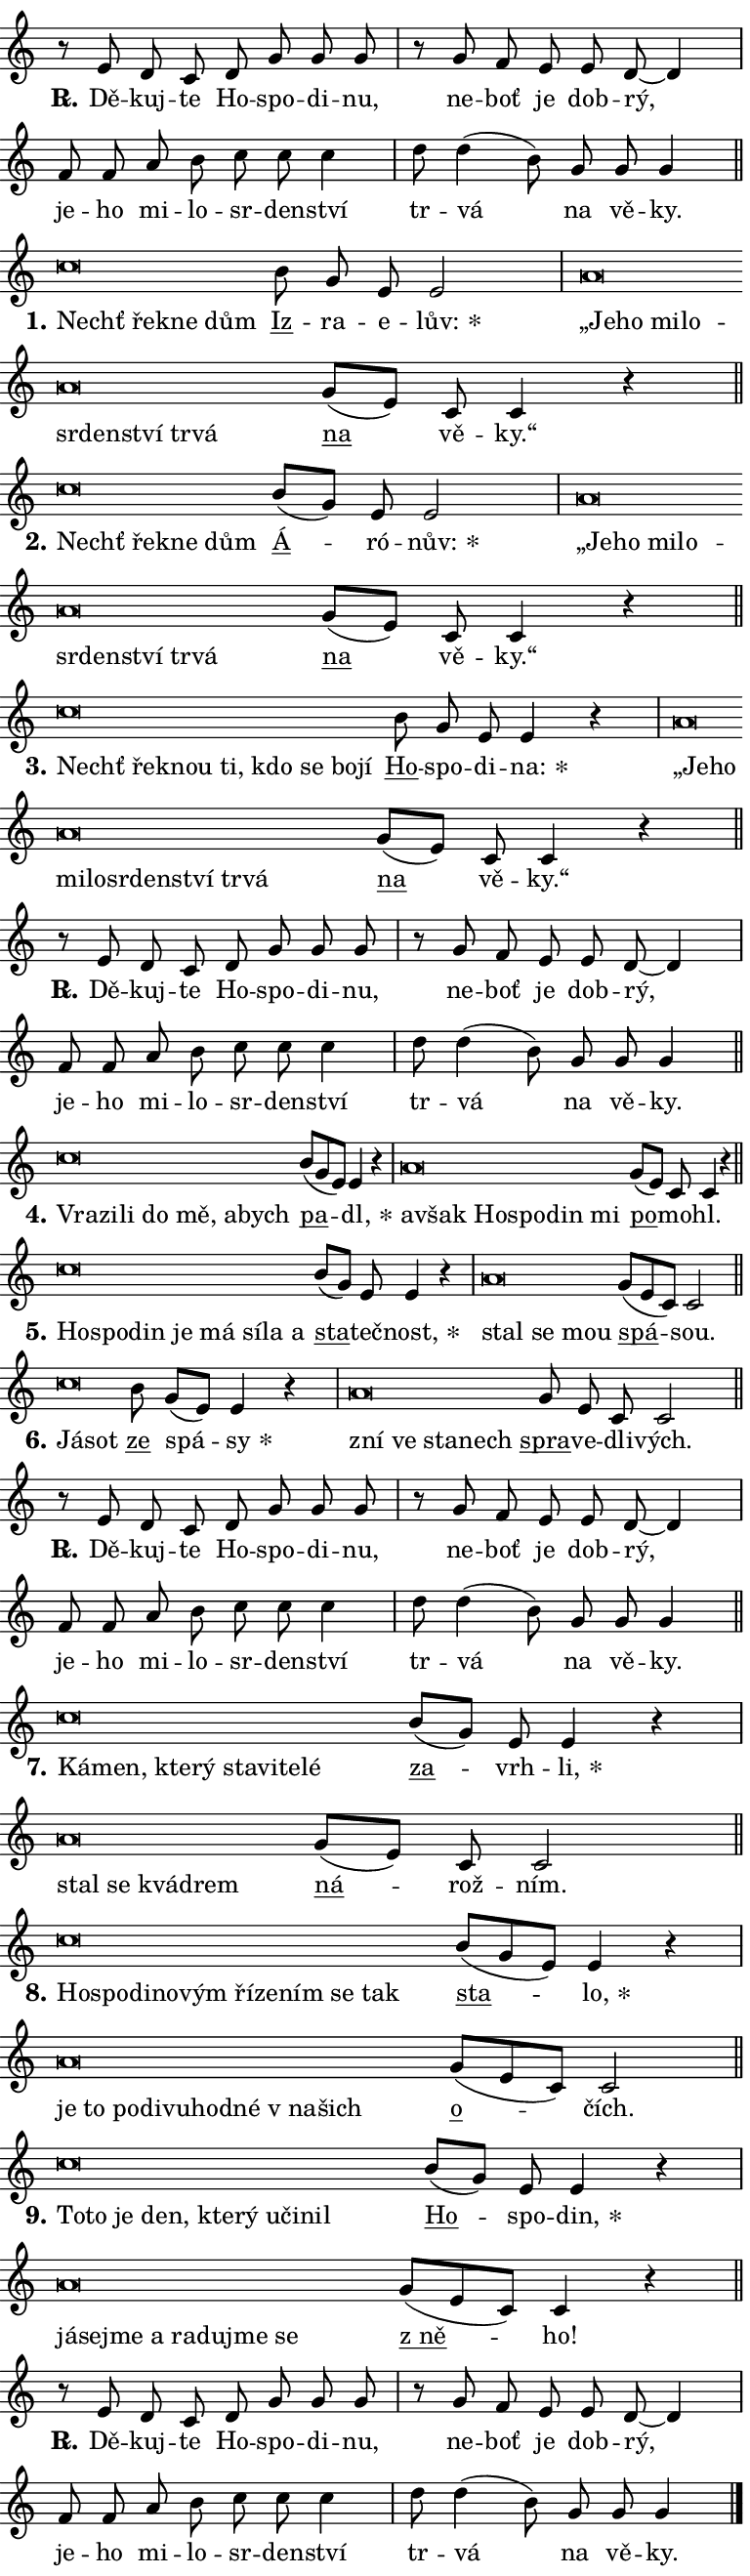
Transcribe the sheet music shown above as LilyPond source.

\version "2.24.0"
\header { tagline = "" }
\paper {
  indent = 0\cm
  top-margin = 0\cm
  right-margin = 0.13\cm % to fit lyric hyphens
  bottom-margin = 0\cm
  left-margin = 0\cm
  paper-width = 13\cm
  page-breaking = #ly:one-page-breaking
  system-system-spacing.basic-distance = #11
  score-system-spacing.basic-distance = #11
  ragged-last = ##f
}


%% Author: Thomas Morley
%% https://lists.gnu.org/archive/html/lilypond-user/2020-05/msg00002.html
#(define (line-position grob)
"Returns position of @var[grob} in current system:
   @code{'start}, if at first time-step
   @code{'end}, if at last time-step
   @code{'middle} otherwise
"
  (let* ((col (ly:item-get-column grob))
         (ln (ly:grob-object col 'left-neighbor))
         (rn (ly:grob-object col 'right-neighbor))
         (col-to-check-left (if (ly:grob? ln) ln col))
         (col-to-check-right (if (ly:grob? rn) rn col))
         (break-dir-left
           (and
             (ly:grob-property col-to-check-left 'non-musical #f)
             (ly:item-break-dir col-to-check-left)))
         (break-dir-right
           (and
             (ly:grob-property col-to-check-right 'non-musical #f)
             (ly:item-break-dir col-to-check-right))))
        (cond ((eqv? 1 break-dir-left) 'start)
              ((eqv? -1 break-dir-right) 'end)
              (else 'middle))))

#(define (tranparent-at-line-position vctor)
  (lambda (grob)
  "Relying on @code{line-position} select the relevant enry from @var{vctor}.
Used to determine transparency,"
    (case (line-position grob)
      ((end) (not (vector-ref vctor 0)))
      ((middle) (not (vector-ref vctor 1)))
      ((start) (not (vector-ref vctor 2))))))

noteHeadBreakVisibility =
#(define-music-function (break-visibility)(vector?)
"Makes @code{NoteHead}s transparent relying on @var{break-visibility}"
#{
  \override NoteHead.transparent =
    #(tranparent-at-line-position break-visibility)
#})

#(define delete-ledgers-for-transparent-note-heads
  (lambda (grob)
    "Reads whether a @code{NoteHead} is transparent.
If so this @code{NoteHead} is removed from @code{'note-heads} from
@var{grob}, which is supposed to be @code{LedgerLineSpanner}.
As a result ledgers are not printed for this @code{NoteHead}"
    (let* ((nhds-array (ly:grob-object grob 'note-heads))
           (nhds-list
             (if (ly:grob-array? nhds-array)
                 (ly:grob-array->list nhds-array)
                 '()))
           ;; Relies on the transparent-property being done before
           ;; Staff.LedgerLineSpanner.after-line-breaking is executed.
           ;; This is fragile ...
           (to-keep
             (remove
               (lambda (nhd)
                 (ly:grob-property nhd 'transparent #f))
               nhds-list)))
      ;; TODO find a better method to iterate over grob-arrays, similiar
      ;; to filter/remove etc for lists
      ;; For now rebuilt from scratch
      (set! (ly:grob-object grob 'note-heads)  '())
      (for-each
        (lambda (nhd)
          (ly:pointer-group-interface::add-grob grob 'note-heads nhd))
        to-keep))))

squashNotes = {
  \override NoteHead.X-extent = #'(-0.2 . 0.2)
  \override NoteHead.Y-extent = #'(-0.75 . 0)
  \override NoteHead.stencil =
    #(lambda (grob)
       (let ((pos (ly:grob-property grob 'staff-position)))
         (begin
           (if (< pos -7) (display "ERROR: Lower brevis then expected\n") (display ""))
           (if (<= pos -6) ly:text-interface::print ly:note-head::print))))
}
unSquashNotes = {
  \revert NoteHead.X-extent
  \revert NoteHead.Y-extent
  \revert NoteHead.stencil
}

hideNotes = \noteHeadBreakVisibility #begin-of-line-visible
unHideNotes = \noteHeadBreakVisibility #all-visible

% work-around for resetting accidentals
% https://lilypond.org/doc/v2.23/Documentation/notation/displaying-rhythms#unmetered-music
cadenzaMeasure = {
  \cadenzaOff
  \partial 1024 s1024
  \cadenzaOn
}

#(define-markup-command (accent layout props text) (markup?)
  "Underline accented syllable"
  (interpret-markup layout props
    #{\markup \override #'(offset . 4.3) \underline { #text }#}))

responsum = \markup \concat {
  "R" \hspace #-1.05 \path #0.1 #'((moveto 0 0.07) (lineto 0.9 0.8)) \hspace #0.05 "."
}

spaceSize = #0.6828661417322834 % exact space size for TeX Gyre Schola

\layout {
  \context {
    \Staff
    \remove "Time_signature_engraver"
    \override LedgerLineSpanner.after-line-breaking = #delete-ledgers-for-transparent-note-heads
  }
  \context {
    \Lyrics {
      \override LyricSpace.minimum-distance = \spaceSize
      \override LyricText.font-name = #"TeX Gyre Schola"
      \override LyricText.font-size = 1
      \override StanzaNumber.font-name = #"TeX Gyre Schola Bold"
      \override StanzaNumber.font-size = 1
    }
  }
  \context {
    \Score 
    \override NoteHead.text =
      #(lambda (grob) 
        (let ((pos (ly:grob-property grob 'staff-position)))
          #{\markup {
            \combine
              \halign #-0.55 \raise #(if (= pos -6) 0 0.5) \override #'(thickness . 2) \draw-line #'(3.2 . 0)
              \musicglyph "noteheads.sM1"
          }#}))
  }
}

% magnetic-lyrics.ily
%
%   written by
%     Jean Abou Samra <jean@abou-samra.fr>
%     Werner Lemberg <wl@gnu.org>
%
%   adapted by
%     Jiri Hon <jiri.hon@gmail.com>
%
% Version 2022-Apr-15

% https://www.mail-archive.com/lilypond-user@gnu.org/msg149350.html

#(define (Left_hyphen_pointer_engraver context)
   "Collect syllable-hyphen-syllable occurrences in lyrics and store
them in properties.  This engraver only looks to the left.  For
example, if the lyrics input is @code{foo -- bar}, it does the
following.

@itemize @bullet
@item
Set the @code{text} property of the @code{LyricHyphen} grob between
@q{foo} and @q{bar} to @code{foo}.

@item
Set the @code{left-hyphen} property of the @code{LyricText} grob with
text @q{foo} to the @code{LyricHyphen} grob between @q{foo} and
@q{bar}.
@end itemize

Use this auxiliary engraver in combination with the
@code{lyric-@/text::@/apply-@/magnetic-@/offset!} hook."
   (let ((hyphen #f)
         (text #f))
     (make-engraver
      (acknowledgers
       ((lyric-syllable-interface engraver grob source-engraver)
        (set! text grob)))
      (end-acknowledgers
       ((lyric-hyphen-interface engraver grob source-engraver)
        ;(when (not (grob::has-interface grob 'lyric-space-interface))
          (set! hyphen grob)));)
      ((stop-translation-timestep engraver)
       (when (and text hyphen)
         (ly:grob-set-object! text 'left-hyphen hyphen))
       (set! text #f)
       (set! hyphen #f)))))

#(define (lyric-text::apply-magnetic-offset! grob)
   "If the space between two syllables is less than the value in
property @code{LyricText@/.details@/.squash-threshold}, move the right
syllable to the left so that it gets concatenated with the left
syllable.

Use this function as a hook for
@code{LyricText@/.after-@/line-@/breaking} if the
@code{Left_@/hyphen_@/pointer_@/engraver} is active."
   (let ((hyphen (ly:grob-object grob 'left-hyphen #f)))
     (when hyphen
       (let ((left-text (ly:spanner-bound hyphen LEFT)))
         (when (grob::has-interface left-text 'lyric-syllable-interface)
           (let* ((common (ly:grob-common-refpoint grob left-text X))
                  (this-x-ext (ly:grob-extent grob common X))
                  (left-x-ext
                   (begin
                     ;; Trigger magnetism for left-text.
                     (ly:grob-property left-text 'after-line-breaking)
                     (ly:grob-extent left-text common X)))
                  ;; `delta` is the gap width between two syllables.
                  (delta (- (interval-start this-x-ext)
                            (interval-end left-x-ext)))
                  (details (ly:grob-property grob 'details))
                  (threshold (assoc-get 'squash-threshold details 0.2)))
             (when (< delta threshold)
               (let* (;; We have to manipulate the input text so that
                      ;; ligatures crossing syllable boundaries are not
                      ;; disabled.  For languages based on the Latin
                      ;; script this is essentially a beautification.
                      ;; However, for non-Western scripts it can be a
                      ;; necessity.
                      (lt (ly:grob-property left-text 'text))
                      (rt (ly:grob-property grob 'text))
                      (is-space (grob::has-interface hyphen 'lyric-space-interface))
                      (space (if is-space " " ""))
                      (extra-delta (if is-space spaceSize 0))
                      ;; Append new syllable.
                      (ltrt-space (if (and (string? lt) (string? rt))
                                (string-append lt space rt)
                                (make-concat-markup (list lt space rt))))
                      ;; Right-align `ltrt` to the right side.
                      (ltrt-space-markup (grob-interpret-markup
                               grob
                               (make-translate-markup
                                (cons (interval-length this-x-ext) 0)
                                (make-right-align-markup ltrt-space)))))
                 (begin
                   ;; Don't print `left-text`.
                   (ly:grob-set-property! left-text 'stencil #f)
                   ;; Set text and stencil (which holds all collected
                   ;; syllables so far) and shift it to the left.
                   (ly:grob-set-property! grob 'text ltrt-space)
                   (ly:grob-set-property! grob 'stencil ltrt-space-markup)
                   (ly:grob-translate-axis! grob (- (- delta extra-delta)) X))))))))))


#(define (lyric-hyphen::displace-bounds-first grob)
   ;; Make very sure this callback isn't triggered too early.
   (let ((left (ly:spanner-bound grob LEFT))
         (right (ly:spanner-bound grob RIGHT)))
     (ly:grob-property left 'after-line-breaking)
     (ly:grob-property right 'after-line-breaking)
     (ly:lyric-hyphen::print grob)))

squashThreshold = #0.4

\layout {
  \context {
    \Lyrics
    \consists #Left_hyphen_pointer_engraver
    \override LyricText.after-line-breaking =
      #lyric-text::apply-magnetic-offset!
    \override LyricHyphen.stencil = #lyric-hyphen::displace-bounds-first
    \override LyricText.details.squash-threshold = \squashThreshold
    \override LyricHyphen.minimum-distance = 0
    \override LyricHyphen.minimum-length = \squashThreshold
  }
}

squashText = \override LyricText.details.squash-threshold = 9999
unSquashText = \override LyricText.details.squash-threshold = \squashThreshold

leftText = \override LyricText.self-alignment-X = #LEFT
unLeftText = \revert LyricText.self-alignment-X

starOffset = #(lambda (grob) 
                (let ((x_offset (ly:self-alignment-interface::aligned-on-x-parent grob)))
                  (if (= x_offset 0) 0 (+ x_offset 1.2))))

star = #(define-music-function (syllable)(string?)
"Append star separator at the end of a syllable"
#{
  \once \override LyricText.X-offset = #starOffset
  \lyricmode { \markup {
    #syllable
    \override #'((font-name . "TeX Gyre Schola Bold")) \hspace #0.2 \lower #0.65 \larger "*"
  } }
#})

starAccent = #(define-music-function (syllable)(string?)
"Append star separator at the end of a syllable and make accent"
#{
  \once \override LyricText.X-offset = #starOffset
  \lyricmode { \markup {
    \accent #syllable
    \override #'((font-name . "TeX Gyre Schola Bold")) \hspace #0.2 \lower #0.65 \larger "*"
  } }
#})

breath = #(define-music-function (syllable)(string?)
"Append breathing indicator at the end of a syllable"
#{
  \lyricmode { \markup { #syllable "+" } }
#})

optionalBreath = #(define-music-function (syllable)(string?)
"Append optional breathing indicator at the end of a syllable"
#{
  \lyricmode { \markup { #syllable "(+)" } }
#})


\score {
    <<
        \new Voice = "melody" { \cadenzaOn \key c \major \relative { r8 e' d c d g g g \cadenzaMeasure \bar "|" r g f e e d~ d4 \cadenzaMeasure \bar "|" f8 f a b c c c4 \cadenzaMeasure \bar "|" d8 d4( b8)] g g g4 \cadenzaMeasure \bar "||" \break } }
        \new Lyrics \lyricsto "melody" { \lyricmode { \set stanza = \responsum
Dě -- kuj -- te Ho -- spo -- di -- nu, ne -- boť je dob -- rý, je -- ho mi -- lo -- sr -- den -- ství tr -- vá na vě -- ky. } }
    >>
    \layout {}
}

\score {
    <<
        \new Voice = "melody" { \cadenzaOn \key c \major \relative { \squashNotes c''\breve*1/16 \hideNotes \breve*1/16 \bar "" \breve*1/16 \breve*1/16 \bar "" \unHideNotes \unSquashNotes \bar "" b8 g e e2 \cadenzaMeasure \bar "|" \squashNotes a\breve*1/16 \hideNotes \breve*1/16 \bar "" \breve*1/16 \bar "" \breve*1/16 \bar "" \breve*1/16 \bar "" \breve*1/16 \bar "" \breve*1/16 \bar "" \breve*1/16 \breve*1/16 \bar "" \unHideNotes \unSquashNotes \bar "" g8[( e)] c c4 r \cadenzaMeasure \bar "||" \break } }
        \new Lyrics \lyricsto "melody" { \lyricmode { \set stanza = "1."
\leftText Nechť \squashText řek -- ne dům \unLeftText \unSquashText \markup \accent Iz -- ra -- e -- \star lův: \leftText „Je -- \squashText ho mi -- lo -- sr -- den -- ství tr -- vá \unLeftText \unSquashText \markup \accent na vě -- ky.“ } }
    >>
    \layout {}
}

\score {
    <<
        \new Voice = "melody" { \cadenzaOn \key c \major \relative { \squashNotes c''\breve*1/16 \hideNotes \breve*1/16 \bar "" \breve*1/16 \breve*1/16 \bar "" \unHideNotes \unSquashNotes \bar "" b8[( g)] e e2 \cadenzaMeasure \bar "|" \squashNotes a\breve*1/16 \hideNotes \breve*1/16 \bar "" \breve*1/16 \bar "" \breve*1/16 \bar "" \breve*1/16 \bar "" \breve*1/16 \bar "" \breve*1/16 \bar "" \breve*1/16 \breve*1/16 \bar "" \unHideNotes \unSquashNotes \bar "" g8[( e)] c c4 r \cadenzaMeasure \bar "||" \break } }
        \new Lyrics \lyricsto "melody" { \lyricmode { \set stanza = "2."
\leftText Nechť \squashText řek -- ne dům \unLeftText \unSquashText \markup \accent Á -- ró -- \star nův: \leftText „Je -- \squashText ho mi -- lo -- sr -- den -- ství tr -- vá \unLeftText \unSquashText \markup \accent na vě -- ky.“ } }
    >>
    \layout {}
}

\score {
    <<
        \new Voice = "melody" { \cadenzaOn \key c \major \relative { \squashNotes c''\breve*1/16 \hideNotes \breve*1/16 \bar "" \breve*1/16 \bar "" \breve*1/16 \bar "" \breve*1/16 \bar "" \breve*1/16 \bar "" \breve*1/16 \breve*1/16 \bar "" \unHideNotes \unSquashNotes \bar "" b8 g e e4 r \cadenzaMeasure \bar "|" \squashNotes a\breve*1/16 \hideNotes \breve*1/16 \bar "" \breve*1/16 \bar "" \breve*1/16 \bar "" \breve*1/16 \bar "" \breve*1/16 \bar "" \breve*1/16 \bar "" \breve*1/16 \breve*1/16 \bar "" \unHideNotes \unSquashNotes \bar "" g8[( e)] c c4 r \cadenzaMeasure \bar "||" \break } }
        \new Lyrics \lyricsto "melody" { \lyricmode { \set stanza = "3."
\leftText Nechť \squashText řek -- nou ti, kdo se bo -- jí \unLeftText \unSquashText \markup \accent Ho -- spo -- di -- \star na: \leftText „Je -- \squashText ho mi -- lo -- sr -- den -- ství tr -- vá \unLeftText \unSquashText \markup \accent na vě -- ky.“ } }
    >>
    \layout {}
}

\score {
    <<
        \new Voice = "melody" { \cadenzaOn \key c \major \relative { r8 e' d c d g g g \cadenzaMeasure \bar "|" r g f e e d~ d4 \cadenzaMeasure \bar "|" f8 f a b c c c4 \cadenzaMeasure \bar "|" d8 d4( b8)] g g g4 \cadenzaMeasure \bar "||" \break } }
        \new Lyrics \lyricsto "melody" { \lyricmode { \set stanza = \responsum
Dě -- kuj -- te Ho -- spo -- di -- nu, ne -- boť je dob -- rý, je -- ho mi -- lo -- sr -- den -- ství tr -- vá na vě -- ky. } }
    >>
    \layout {}
}

\score {
    <<
        \new Voice = "melody" { \cadenzaOn \key c \major \relative { \squashNotes c''\breve*1/16 \hideNotes \breve*1/16 \bar "" \breve*1/16 \bar "" \breve*1/16 \bar "" \breve*1/16 \bar "" \breve*1/16 \breve*1/16 \bar "" \unHideNotes \unSquashNotes \bar "" b8[( g e)] e4 r \cadenzaMeasure \bar "|" \squashNotes a\breve*1/16 \hideNotes \breve*1/16 \bar "" \breve*1/16 \bar "" \breve*1/16 \bar "" \breve*1/16 \breve*1/16 \bar "" \unHideNotes \unSquashNotes \bar "" g8[( e)] c c4 r \cadenzaMeasure \bar "||" \break } }
        \new Lyrics \lyricsto "melody" { \lyricmode { \set stanza = "4."
\leftText Vra -- \squashText zi -- li do mě, a -- bych \unLeftText \unSquashText \markup \accent pa -- \star dl, \leftText a -- \squashText však Ho -- spo -- din mi \unLeftText \unSquashText \markup \accent po -- mo -- hl. } }
    >>
    \layout {}
}

\score {
    <<
        \new Voice = "melody" { \cadenzaOn \key c \major \relative { \squashNotes c''\breve*1/16 \hideNotes \breve*1/16 \bar "" \breve*1/16 \bar "" \breve*1/16 \bar "" \breve*1/16 \bar "" \breve*1/16 \bar "" \breve*1/16 \breve*1/16 \bar "" \unHideNotes \unSquashNotes \bar "" b8[( g)] e e4 r \cadenzaMeasure \bar "|" \squashNotes a\breve*1/16 \hideNotes \breve*1/16 \breve*1/16 \bar "" \unHideNotes \unSquashNotes \bar "" g8[( e c)] c2 \cadenzaMeasure \bar "||" \break } }
        \new Lyrics \lyricsto "melody" { \lyricmode { \set stanza = "5."
\leftText Ho -- \squashText spo -- din je má sí -- la a \unLeftText \unSquashText \markup \accent sta -- teč -- \star nost, \leftText stal \squashText se mou \unLeftText \unSquashText \markup \accent spá -- sou. } }
    >>
    \layout {}
}

\score {
    <<
        \new Voice = "melody" { \cadenzaOn \key c \major \relative { \squashNotes c''\breve*1/16 \hideNotes \breve*1/16 \bar "" \unHideNotes \unSquashNotes \bar "" b8 g[( e)] e4 r \cadenzaMeasure \bar "|" \squashNotes a\breve*1/16 \hideNotes \breve*1/16 \bar "" \breve*1/16 \breve*1/16 \bar "" \unHideNotes \unSquashNotes \bar "" g8 e c c2 \cadenzaMeasure \bar "||" \break } }
        \new Lyrics \lyricsto "melody" { \lyricmode { \set stanza = "6."
\leftText Já -- \squashText sot \unLeftText \unSquashText \markup \accent ze spá -- \star sy \leftText zní \squashText ve sta -- nech \unLeftText \unSquashText \markup \accent spra -- ve -- dli -- vých. } }
    >>
    \layout {}
}

\score {
    <<
        \new Voice = "melody" { \cadenzaOn \key c \major \relative { r8 e' d c d g g g \cadenzaMeasure \bar "|" r g f e e d~ d4 \cadenzaMeasure \bar "|" f8 f a b c c c4 \cadenzaMeasure \bar "|" d8 d4( b8)] g g g4 \cadenzaMeasure \bar "||" \break } }
        \new Lyrics \lyricsto "melody" { \lyricmode { \set stanza = \responsum
Dě -- kuj -- te Ho -- spo -- di -- nu, ne -- boť je dob -- rý, je -- ho mi -- lo -- sr -- den -- ství tr -- vá na vě -- ky. } }
    >>
    \layout {}
}

\score {
    <<
        \new Voice = "melody" { \cadenzaOn \key c \major \relative { \squashNotes c''\breve*1/16 \hideNotes \breve*1/16 \bar "" \breve*1/16 \bar "" \breve*1/16 \bar "" \breve*1/16 \bar "" \breve*1/16 \bar "" \breve*1/16 \breve*1/16 \bar "" \unHideNotes \unSquashNotes \bar "" b8[( g)] e e4 r \cadenzaMeasure \bar "|" \squashNotes a\breve*1/16 \hideNotes \breve*1/16 \bar "" \breve*1/16 \breve*1/16 \bar "" \unHideNotes \unSquashNotes \bar "" g8[( e)] c c2 \cadenzaMeasure \bar "||" \break } }
        \new Lyrics \lyricsto "melody" { \lyricmode { \set stanza = "7."
\leftText Ká -- \squashText men, kte -- rý sta -- vi -- te -- lé \unLeftText \unSquashText \markup \accent za -- vrh -- \star li, \leftText stal \squashText se kvá -- drem \unLeftText \unSquashText \markup \accent ná -- rož -- ním. } }
    >>
    \layout {}
}

\score {
    <<
        \new Voice = "melody" { \cadenzaOn \key c \major \relative { \squashNotes c''\breve*1/16 \hideNotes \breve*1/16 \bar "" \breve*1/16 \bar "" \breve*1/16 \bar "" \breve*1/16 \bar "" \breve*1/16 \bar "" \breve*1/16 \bar "" \breve*1/16 \bar "" \breve*1/16 \breve*1/16 \bar "" \unHideNotes \unSquashNotes \bar "" b8[( g e)] e4 r \cadenzaMeasure \bar "|" \squashNotes a\breve*1/16 \hideNotes \breve*1/16 \bar "" \breve*1/16 \bar "" \breve*1/16 \bar "" \breve*1/16 \bar "" \breve*1/16 \bar "" \breve*1/16 \bar "" \breve*1/16 \breve*1/16 \bar "" \unHideNotes \unSquashNotes \bar "" g8[( e c)] c2 \cadenzaMeasure \bar "||" \break } }
        \new Lyrics \lyricsto "melody" { \lyricmode { \set stanza = "8."
\leftText Ho -- \squashText spo -- di -- no -- vým ří -- ze -- ním se tak \unLeftText \unSquashText \markup \accent sta -- \star lo, \leftText je \squashText to po -- di -- vu -- hod -- né "v na" -- šich \unLeftText \unSquashText \markup \accent o -- čích. } }
    >>
    \layout {}
}

\score {
    <<
        \new Voice = "melody" { \cadenzaOn \key c \major \relative { \squashNotes c''\breve*1/16 \hideNotes \breve*1/16 \bar "" \breve*1/16 \bar "" \breve*1/16 \bar "" \breve*1/16 \bar "" \breve*1/16 \bar "" \breve*1/16 \bar "" \breve*1/16 \breve*1/16 \bar "" \unHideNotes \unSquashNotes \bar "" b8[( g)] e e4 r \cadenzaMeasure \bar "|" \squashNotes a\breve*1/16 \hideNotes \breve*1/16 \bar "" \breve*1/16 \bar "" \breve*1/16 \bar "" \breve*1/16 \bar "" \breve*1/16 \bar "" \breve*1/16 \breve*1/16 \bar "" \unHideNotes \unSquashNotes \bar "" g8[( e c)] c4 r \cadenzaMeasure \bar "||" \break } }
        \new Lyrics \lyricsto "melody" { \lyricmode { \set stanza = "9."
\leftText To -- \squashText to je den, kte -- rý u -- či -- nil \unLeftText \unSquashText \markup \accent Ho -- spo -- \star din, \leftText já -- \squashText sej -- me a ra -- du -- jme se \unLeftText \unSquashText \markup \accent "z ně" -- ho! } }
    >>
    \layout {}
}

\score {
    <<
        \new Voice = "melody" { \cadenzaOn \key c \major \relative { r8 e' d c d g g g \cadenzaMeasure \bar "|" r g f e e d~ d4 \cadenzaMeasure \bar "|" f8 f a b c c c4 \cadenzaMeasure \bar "|" d8 d4( b8)] g g g4 \cadenzaMeasure \bar "||" \break } \bar "|." }
        \new Lyrics \lyricsto "melody" { \lyricmode { \set stanza = \responsum
Dě -- kuj -- te Ho -- spo -- di -- nu, ne -- boť je dob -- rý, je -- ho mi -- lo -- sr -- den -- ství tr -- vá na vě -- ky. } }
    >>
    \layout {}
}
